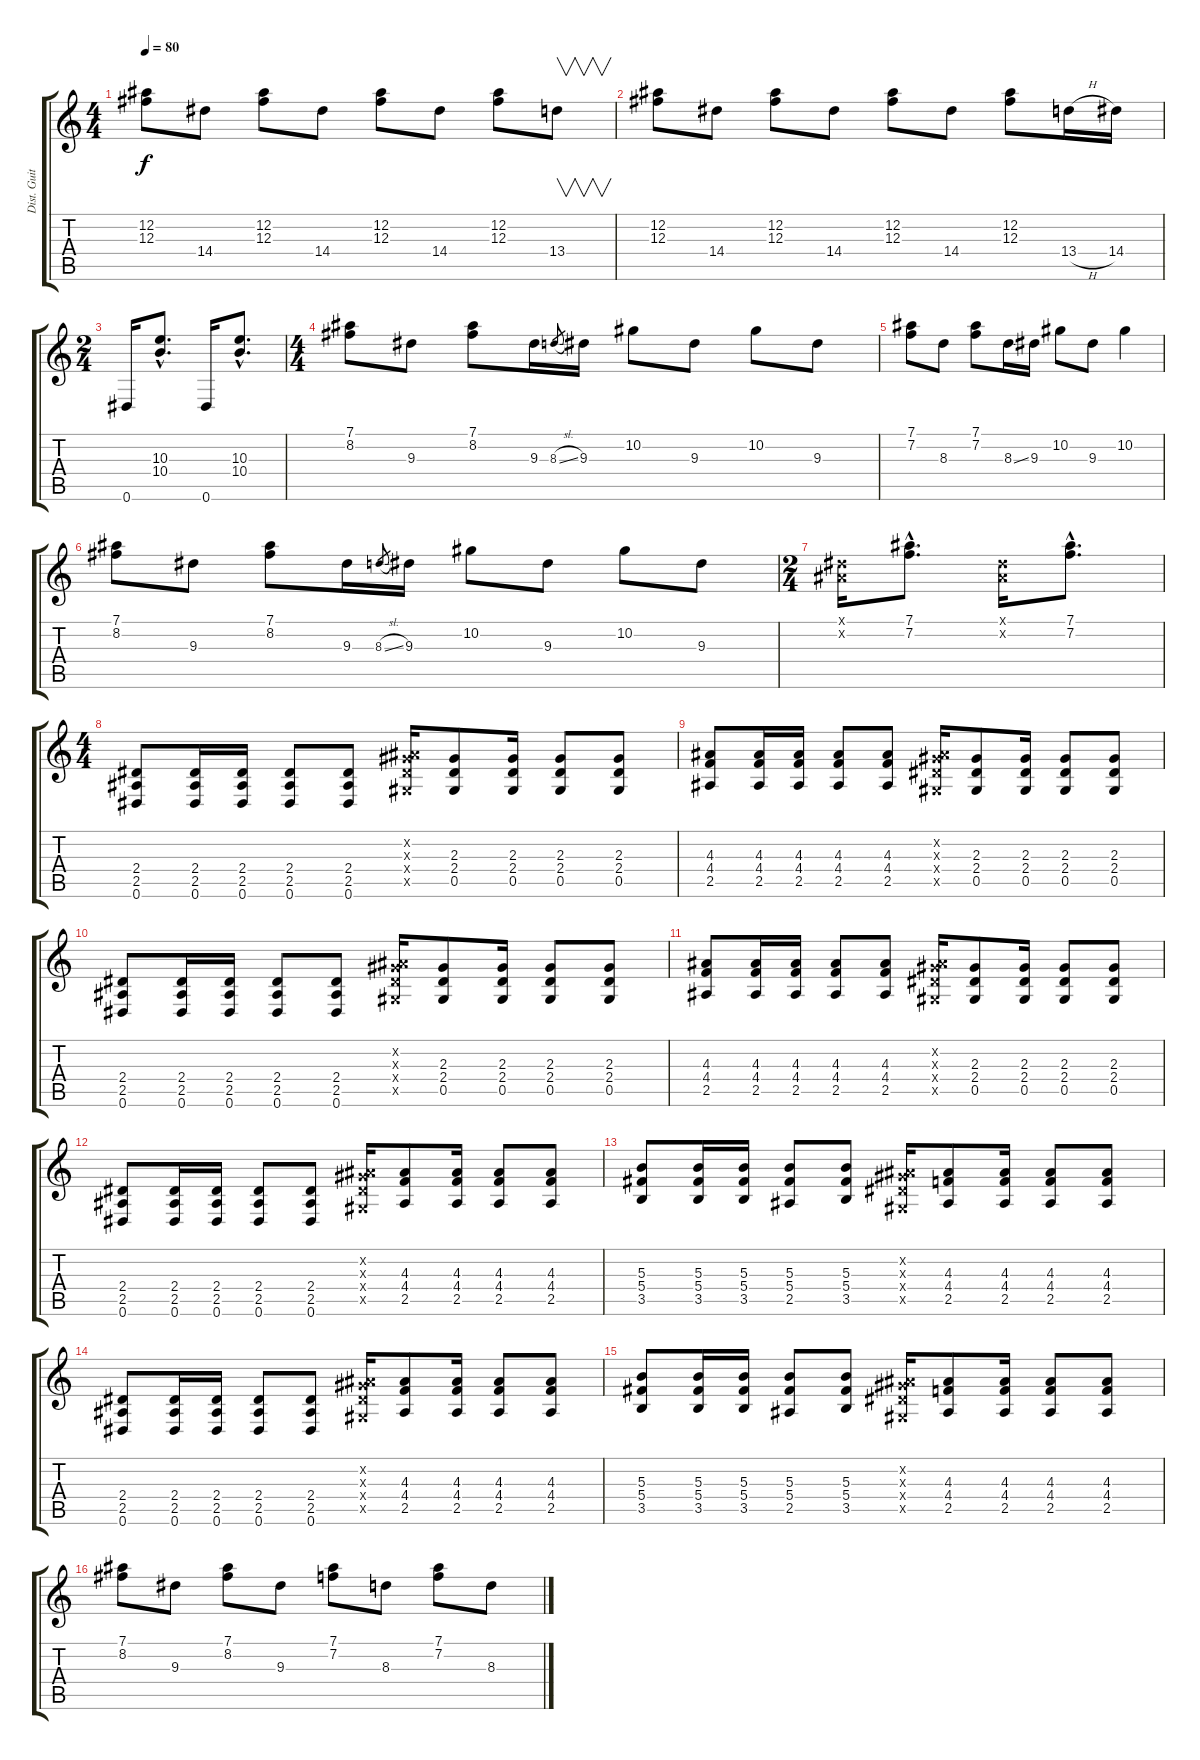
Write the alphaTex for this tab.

\track ("Dist. Guitar 2 - Kirk" "Dist. Guit") {instrument distortionguitar}
\staff {score tabs}
\tuning (Eb4 Bb3 Gb3 Db3 Ab2 Eb2) {hide}
\ts (4 4)
\tempo 80
\clef g2
\ks c
(12.2 12.3).8{dy f} 14.4.8 (12.2 12.3).8 14.4.8 (12.2 12.3).8 14.4.8 (12.2 12.3).8 13.4.8{v} |
(12.2 12.3).8 14.4.8 (12.2 12.3).8 14.4.8 (12.2 12.3).8 14.4.8 (12.2 12.3).8 13.4{h}.16 14.4.16 |
\ts (2 4)
0.6.16 (10.3{hac} 10.4{hac}).8{d} 0.6.16 (10.3{hac} 10.4{hac}).8{d} |
\ts (4 4)
(7.1 8.2).8 9.3.8 (7.1 8.2).8 9.3.16 8.3{sl}.8{gr} 9.3.16 10.2.8 9.3.8 10.2.8 9.3.8 |
(7.1 7.2).8 8.3.8 (7.1 7.2).8 8.3{ss}.16 9.3.16 10.2.8 9.3.8 10.2.4 |
(7.1 8.2).8 9.3.8 (7.1 8.2).8 9.3.16 8.3{sl}.8{gr} 9.3.16 10.2.8 9.3.8 10.2.8 9.3.8 |
\ts (2 4)
(0.1{x} 0.2{x}).16 (7.1{hac} 7.2{hac}).8{d} (0.1{x} 0.2{x}).16 (7.1{hac} 7.2{hac}).8{d} |
\ts (4 4)
(2.4 2.5 0.6).8 (2.4 2.5 0.6).16 (2.4 2.5 0.6).16 (2.4 2.5 0.6).8 (2.4 2.5 0.6).8 (0.2{x} 2.3{x} 2.4{x} 0.5{x}).16 (2.3 2.4 0.5).8 (2.3 2.4 0.5).16 (2.3 2.4 0.5).8 (2.3 2.4 0.5).8 |
(4.3 4.4 2.5).8 (4.3 4.4 2.5).16 (4.3 4.4 2.5).16 (4.3 4.4 2.5).8 (4.3 4.4 2.5).8 (0.2{x} 2.3{x} 2.4{x} 0.5{x}).16 (2.3 2.4 0.5).8 (2.3 2.4 0.5).16 (2.3 2.4 0.5).8 (2.3 2.4 0.5).8 |
(2.4 2.5 0.6).8 (2.4 2.5 0.6).16 (2.4 2.5 0.6).16 (2.4 2.5 0.6).8 (2.4 2.5 0.6).8 (0.2{x} 2.3{x} 2.4{x} 0.5{x}).16 (2.3 2.4 0.5).8 (2.3 2.4 0.5).16 (2.3 2.4 0.5).8 (2.3 2.4 0.5).8 |
(4.3 4.4 2.5).8 (4.3 4.4 2.5).16 (4.3 4.4 2.5).16 (4.3 4.4 2.5).8 (4.3 4.4 2.5).8 (0.2{x} 2.3{x} 2.4{x} 0.5{x}).16 (2.3 2.4 0.5).8 (2.3 2.4 0.5).16 (2.3 2.4 0.5).8 (2.3 2.4 0.5).8 |
(2.4 2.5 0.6).8 (2.4 2.5 0.6).16 (2.4 2.5 0.6).16 (2.4 2.5 0.6).8 (2.4 2.5 0.6).8 (0.2{x} 2.3{x} 2.4{x} 0.5{x}).16 (4.3 4.4 2.5).8 (4.3 4.4 2.5).16 (4.3 4.4 2.5).8 (4.3 4.4 2.5).8 |
(5.3 5.4 3.5).8 (5.3 5.4 3.5).16 (5.3 5.4 3.5).16 (5.3 5.4 2.5).8 (5.3 5.4 3.5).8 (0.2{x} 2.3{x} 2.4{x} 0.5{x}).16 (4.3 4.4 2.5).8 (4.3 4.4 2.5).16 (4.3 4.4 2.5).8 (4.3 4.4 2.5).8 |
(2.4 2.5 0.6).8 (2.4 2.5 0.6).16 (2.4 2.5 0.6).16 (2.4 2.5 0.6).8 (2.4 2.5 0.6).8 (0.2{x} 2.3{x} 2.4{x} 0.5{x}).16 (4.3 4.4 2.5).8 (4.3 4.4 2.5).16 (4.3 4.4 2.5).8 (4.3 4.4 2.5).8 |
(5.3 5.4 3.5).8 (5.3 5.4 3.5).16 (5.3 5.4 3.5).16 (5.3 5.4 2.5).8 (5.3 5.4 3.5).8 (0.2{x} 2.3{x} 2.4{x} 0.5{x}).16 (4.3 4.4 2.5).8 (4.3 4.4 2.5).16 (4.3 4.4 2.5).8 (4.3 4.4 2.5).8 |
(7.1 8.2).8 9.3.8 (7.1 8.2).8 9.3.8 (7.1 7.2).8 8.3.8 (7.1 7.2).8 8.3.8
